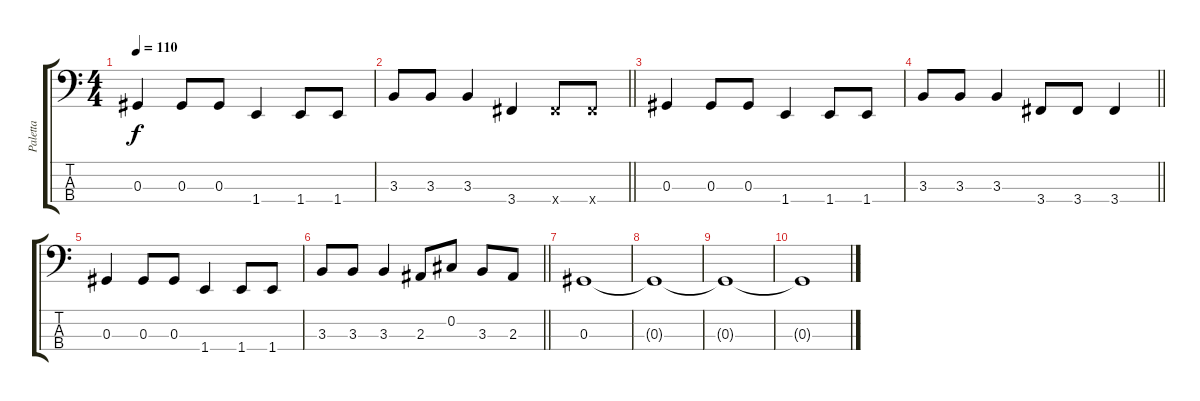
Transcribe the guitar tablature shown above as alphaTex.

\track ("Paletta" "Paletta") {instrument electricbasspick}
\staff {score tabs}
\tuning (Gb2 Db2 Ab1 Eb1) {hide}
\ts (4 4)
\tempo 110
\clef f4
\ks c
0.3.4{dy f} 0.3.8 0.3.8 1.4.4 1.4.8 1.4.8 |
\barLineRight lightlight
3.3.8 3.3.8 3.3.4 3.4.4 3.4{x}.8 3.4{x}.8 |
0.3.4 0.3.8 0.3.8 1.4.4 1.4.8 1.4.8 |
\barLineRight lightlight
3.3.8 3.3.8 3.3.4 3.4.8 3.4.8 3.4.4 |
0.3.4 0.3.8 0.3.8 1.4.4 1.4.8 1.4.8 |
\barLineRight lightlight
3.3.8 3.3.8 3.3.4 2.3.8 0.2.8 3.3.8 2.3.8 |
0.3.1 |
0.3{t}.1 |
0.3{t}.1 |
0.3{t}.1
